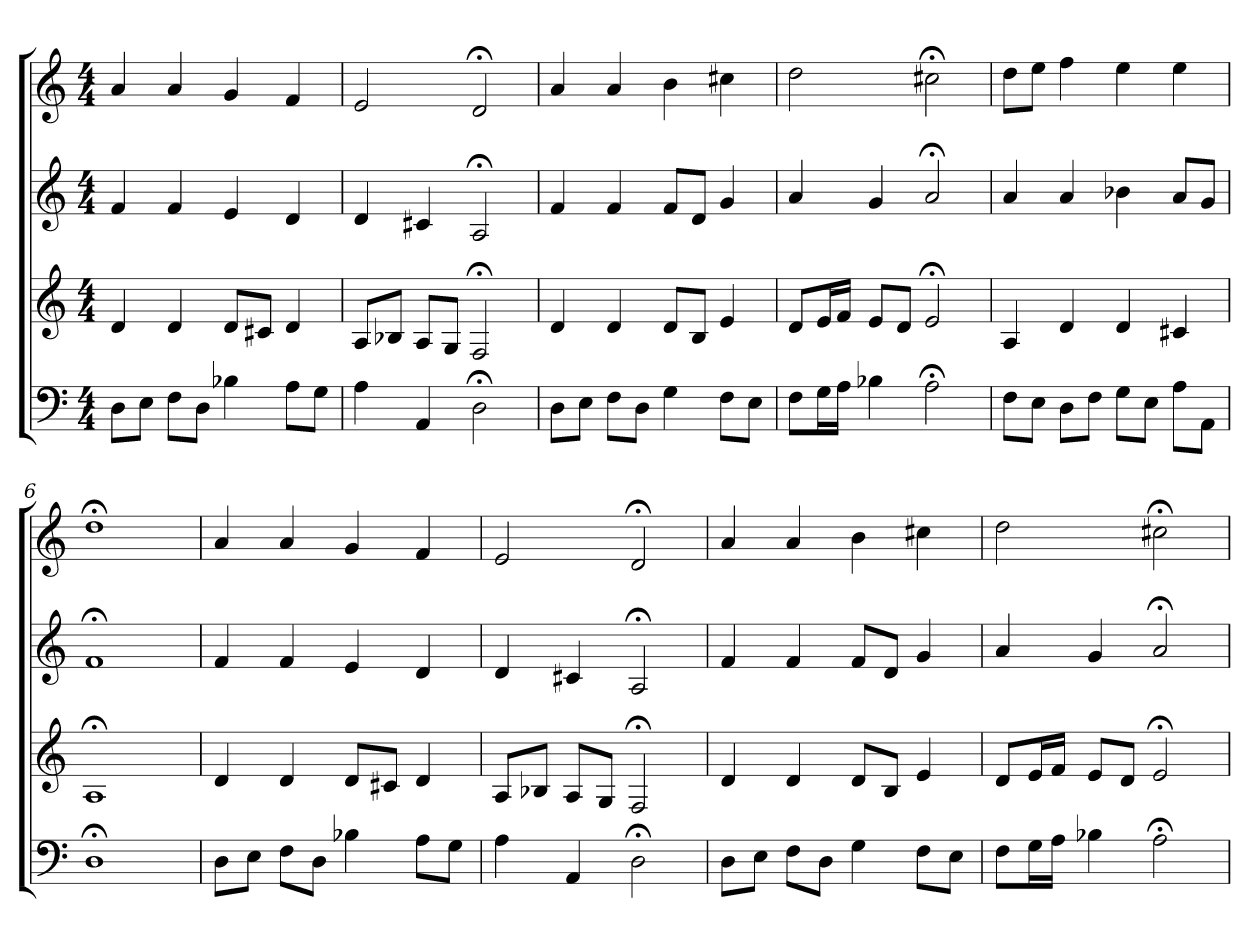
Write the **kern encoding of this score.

**kern	**kern	**kern	**kern
*part4	*part3	*part2	*part1
*staff4	*staff3	*staff2	*staff1
*clefF4	*clefG2	*clefG2	*clefG2
*M4/4	*M4/4	*M4/4	*M4/4
=1	=1	=1	=1
8D\L	4d	4f	4a
8E\J	.	.	.
8F\L	4d	4f	4a
8D\J	.	.	.
4B-X	8d/L	4e	4g
.	8c#X/J	.	.
8A\L	4d	4d	4f
8G\J	.	.	.
=2	=2	=2	=2
4A	8A/L	4d	2e
.	8B-X/J	.	.
4AA	8A/L	4c#X	.
.	8G/J	.	.
2D;<	2F;<	2A;<	2d;<
=3	=3	=3	=3
8D\L	4d	4f	4a
8E\J	.	.	.
8F\L	4d	4f	4a
8D\J	.	.	.
4G	8d/L	8f/L	4b
.	8B/J	8d/J	.
8F\L	4e	4g	4cc#X
8E\J	.	.	.
=4	=4	=4	=4
8F\L	8d/L	4a	2dd
16G\L	16e/L	.	.
16A\JJ	16f/JJ	.	.
4B-X	8e/L	4g	.
.	8d/J	.	.
2A;<	2e;<	2a;<	2cc#X;<
=5	=5	=5	=5
8F\L	4A	4a	8dd\L
8E\J	.	.	8ee\J
8D\L	4d	4a	4ff
8F\J	.	.	.
8G\L	4d	4b-X	4ee
8E\J	.	.	.
8A\L	4c#X	8a/L	4ee
8AA\J	.	8g/J	.
=6	=6	=6	=6
1D;<	1A;<	1f;<	1dd;<
=7	=7	=7	=7
8D\L	4d	4f	4a
8E\J	.	.	.
8F\L	4d	4f	4a
8D\J	.	.	.
4B-X	8d/L	4e	4g
.	8c#X/J	.	.
8A\L	4d	4d	4f
8G\J	.	.	.
=8	=8	=8	=8
4A	8A/L	4d	2e
.	8B-X/J	.	.
4AA	8A/L	4c#X	.
.	8G/J	.	.
2D;<	2F;<	2A;<	2d;<
=9	=9	=9	=9
8D\L	4d	4f	4a
8E\J	.	.	.
8F\L	4d	4f	4a
8D\J	.	.	.
4G	8d/L	8f/L	4b
.	8B/J	8d/J	.
8F\L	4e	4g	4cc#X
8E\J	.	.	.
=10	=10	=10	=10
8F\L	8d/L	4a	2dd
16G\L	16e/L	.	.
16A\JJ	16f/JJ	.	.
4B-X	8e/L	4g	.
.	8d/J	.	.
2A;<	2e;<	2a;<	2cc#X;<
=	=	=	=
*-	*-	*-	*-
